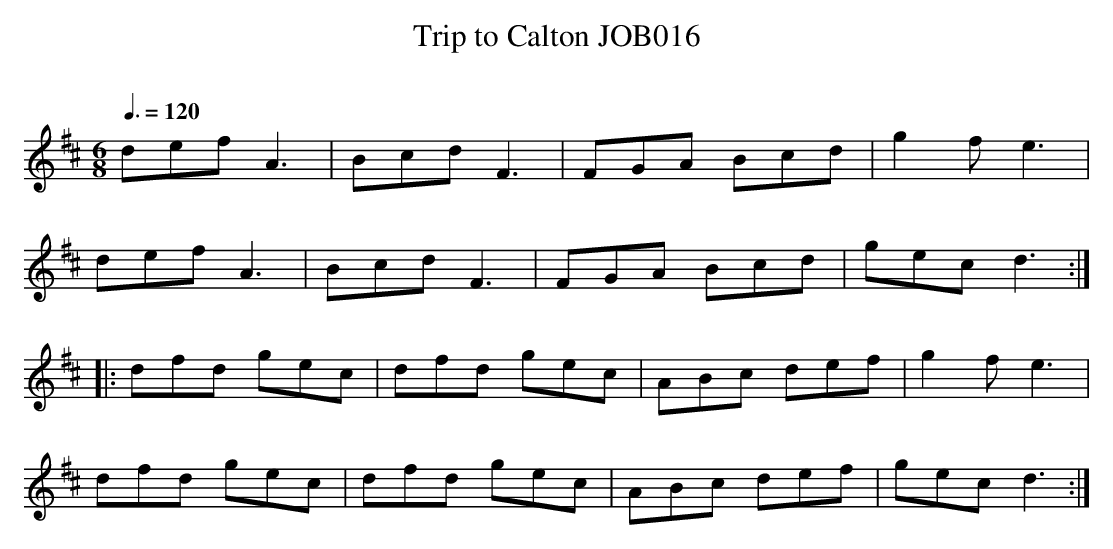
X:1
T:Trip to Calton JOB016
M:6/8
L:1/8
O:
Q:3/8=120
K:D
def A3|Bcd F3|FGA Bcd|g2f e3|
def A3|Bcd F3|FGA Bcd|gec d3:|
|:dfd gec|dfd gec|ABc def|g2f e3|
dfd gec|dfd gec|ABc def|gec d3:|
